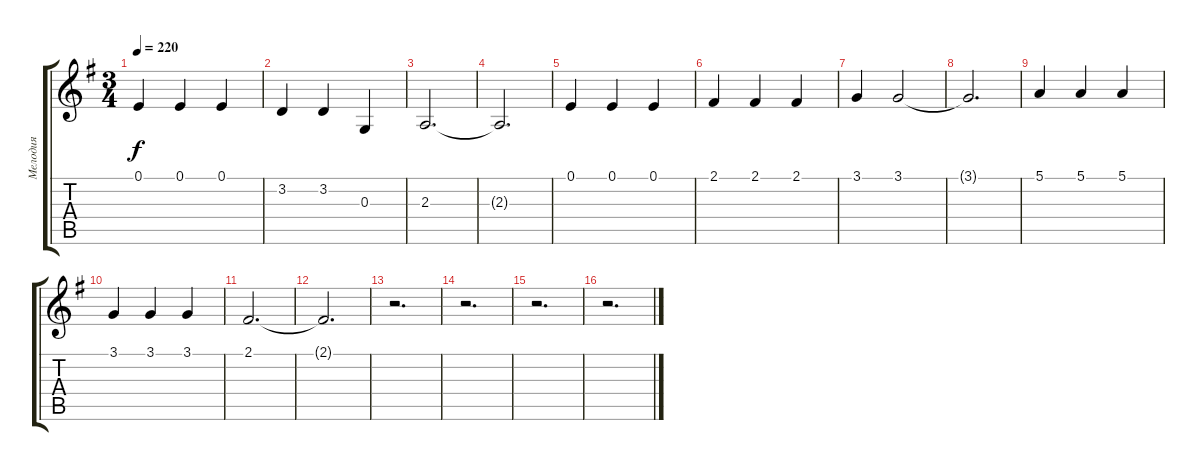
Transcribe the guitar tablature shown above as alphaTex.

\track ("Мелодия" "Мелодия") {instrument acousticgrandpiano}
\staff {score tabs}
\tuning (E4 B3 G3 D3 A2 E2) {hide}
\ts (3 4)
\tempo 220
\clef g2
\ks eminor
0.1.4{dy f} 0.1.4 0.1.4 |
3.2.4 3.2.4 0.3.4 |
2.3.2{d} |
2.3{t}.2{d} |
0.1.4 0.1.4 0.1.4 |
2.1.4 2.1.4 2.1.4 |
3.1.4 3.1.2 |
3.1{t}.2{d} |
5.1.4 5.1.4 5.1.4 |
3.1.4 3.1.4 3.1.4 |
2.1.2{d} |
2.1{t}.2{d} |
r.2{d} |
r.2{d} |
r.2{d} |
r.2{d}
